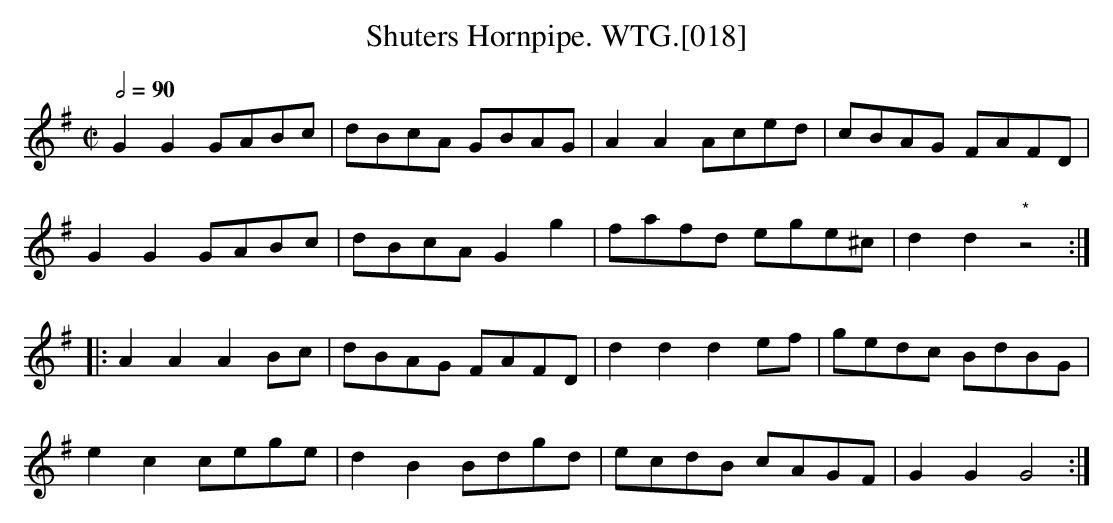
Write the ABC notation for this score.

X:1
T:Shuters Hornpipe. WTG.[018]
M:C|
L:1/8
Q:1/2=90
K:G
G2G2GABc|dBcA GBAG|A2A2 Aced|cBAG FAFD|
G2G2 GABc|dBcA G2g2|fafd ege^c|d2d2 "*"z4:|
|:A2A2A2Bc|dBAG FAFD|d2d2d2ef|gedc BdBG|
e2c2 cege|d2B2 Bdgd|ecdB cAGF|G2G2G4:|
